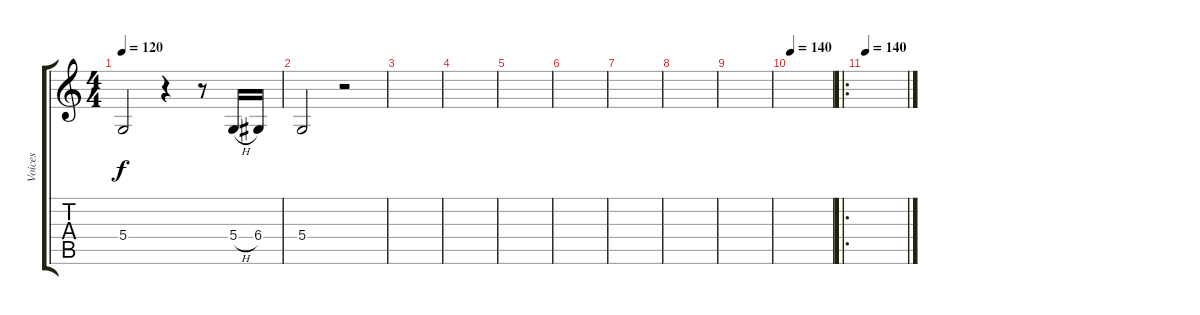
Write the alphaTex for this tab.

\track ("Voices" "Voices") {instrument bassoon}
\staff {score tabs}
\tuning (E4 B3 G3 D3 A2 E2) {hide}
\ts (4 4)
\tempo 120
\clef g2
\ks c
5.4{t}.2{dy f} r.4 r.8 5.4{h}.16 6.4.16 |
5.4.2 r.2 |
|
|
|
|
|
|
|
\tempo 140
|
\ro
\tempo 140
